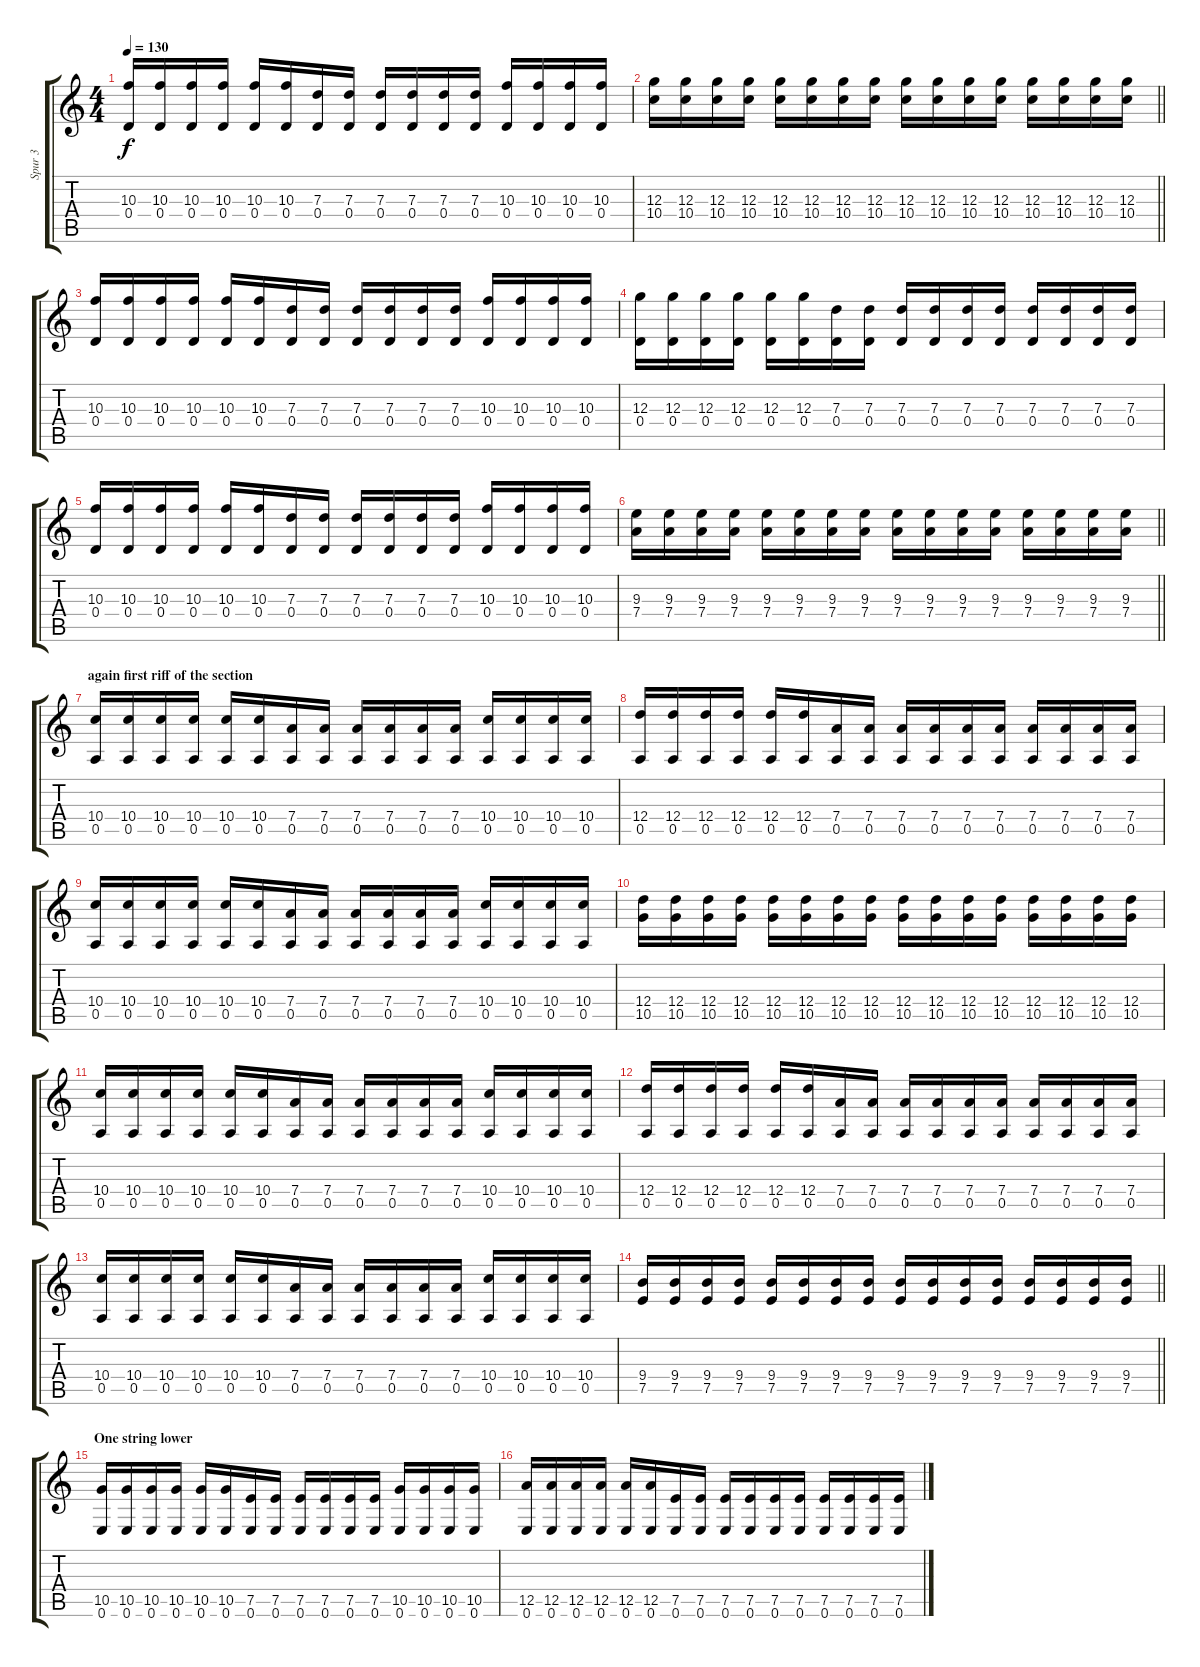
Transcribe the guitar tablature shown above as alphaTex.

\track ("Spur 3" "Spur 3") {instrument distortionguitar}
\staff {score tabs}
\tuning (E4 B3 G3 D3 A2 E2) {hide}
\ts (4 4)
\tempo 130
\clef g2
\ks c
(10.3 0.4).16{dy f} (10.3 0.4).16 (10.3 0.4).16 (10.3 0.4).16 (10.3 0.4).16 (10.3 0.4).16 (7.3 0.4).16 (7.3 0.4).16 (7.3 0.4).16 (7.3 0.4).16 (7.3 0.4).16 (7.3 0.4).16 (10.3 0.4).16 (10.3 0.4).16 (10.3 0.4).16 (10.3 0.4).16 |
\barLineRight lightlight
(12.3 10.4).16 (12.3 10.4).16 (12.3 10.4).16 (12.3 10.4).16 (12.3 10.4).16 (12.3 10.4).16 (12.3 10.4).16 (12.3 10.4).16 (12.3 10.4).16 (12.3 10.4).16 (12.3 10.4).16 (12.3 10.4).16 (12.3 10.4).16 (12.3 10.4).16 (12.3 10.4).16 (12.3 10.4).16 |
(10.3 0.4).16 (10.3 0.4).16 (10.3 0.4).16 (10.3 0.4).16 (10.3 0.4).16 (10.3 0.4).16 (7.3 0.4).16 (7.3 0.4).16 (7.3 0.4).16 (7.3 0.4).16 (7.3 0.4).16 (7.3 0.4).16 (10.3 0.4).16 (10.3 0.4).16 (10.3 0.4).16 (10.3 0.4).16 |
(12.3 0.4).16 (12.3 0.4).16 (12.3 0.4).16 (12.3 0.4).16 (12.3 0.4).16 (12.3 0.4).16 (7.3 0.4).16 (7.3 0.4).16 (7.3 0.4).16 (7.3 0.4).16 (7.3 0.4).16 (7.3 0.4).16 (7.3 0.4).16 (7.3 0.4).16 (7.3 0.4).16 (7.3 0.4).16 |
(10.3 0.4).16 (10.3 0.4).16 (10.3 0.4).16 (10.3 0.4).16 (10.3 0.4).16 (10.3 0.4).16 (7.3 0.4).16 (7.3 0.4).16 (7.3 0.4).16 (7.3 0.4).16 (7.3 0.4).16 (7.3 0.4).16 (10.3 0.4).16 (10.3 0.4).16 (10.3 0.4).16 (10.3 0.4).16 |
\barLineRight lightlight
(9.3 7.4).16 (9.3 7.4).16 (9.3 7.4).16 (9.3 7.4).16 (9.3 7.4).16 (9.3 7.4).16 (9.3 7.4).16 (9.3 7.4).16 (9.3 7.4).16 (9.3 7.4).16 (9.3 7.4).16 (9.3 7.4).16 (9.3 7.4).16 (9.3 7.4).16 (9.3 7.4).16 (9.3 7.4).16 |
\section ("" "again first riff of the section")
(10.4 0.5).16 (10.4 0.5).16 (10.4 0.5).16 (10.4 0.5).16 (10.4 0.5).16 (10.4 0.5).16 (7.4 0.5).16 (7.4 0.5).16 (7.4 0.5).16 (7.4 0.5).16 (7.4 0.5).16 (7.4 0.5).16 (10.4 0.5).16 (10.4 0.5).16 (10.4 0.5).16 (10.4 0.5).16 |
(12.4 0.5).16 (12.4 0.5).16 (12.4 0.5).16 (12.4 0.5).16 (12.4 0.5).16 (12.4 0.5).16 (7.4 0.5).16 (7.4 0.5).16 (7.4 0.5).16 (7.4 0.5).16 (7.4 0.5).16 (7.4 0.5).16 (7.4 0.5).16 (7.4 0.5).16 (7.4 0.5).16 (7.4 0.5).16 |
(10.4 0.5).16 (10.4 0.5).16 (10.4 0.5).16 (10.4 0.5).16 (10.4 0.5).16 (10.4 0.5).16 (7.4 0.5).16 (7.4 0.5).16 (7.4 0.5).16 (7.4 0.5).16 (7.4 0.5).16 (7.4 0.5).16 (10.4 0.5).16 (10.4 0.5).16 (10.4 0.5).16 (10.4 0.5).16 |
(12.4 10.5).16 (12.4 10.5).16 (12.4 10.5).16 (12.4 10.5).16 (12.4 10.5).16 (12.4 10.5).16 (12.4 10.5).16 (12.4 10.5).16 (12.4 10.5).16 (12.4 10.5).16 (12.4 10.5).16 (12.4 10.5).16 (12.4 10.5).16 (12.4 10.5).16 (12.4 10.5).16 (12.4 10.5).16 |
(10.4 0.5).16 (10.4 0.5).16 (10.4 0.5).16 (10.4 0.5).16 (10.4 0.5).16 (10.4 0.5).16 (7.4 0.5).16 (7.4 0.5).16 (7.4 0.5).16 (7.4 0.5).16 (7.4 0.5).16 (7.4 0.5).16 (10.4 0.5).16 (10.4 0.5).16 (10.4 0.5).16 (10.4 0.5).16 |
(12.4 0.5).16 (12.4 0.5).16 (12.4 0.5).16 (12.4 0.5).16 (12.4 0.5).16 (12.4 0.5).16 (7.4 0.5).16 (7.4 0.5).16 (7.4 0.5).16 (7.4 0.5).16 (7.4 0.5).16 (7.4 0.5).16 (7.4 0.5).16 (7.4 0.5).16 (7.4 0.5).16 (7.4 0.5).16 |
(10.4 0.5).16 (10.4 0.5).16 (10.4 0.5).16 (10.4 0.5).16 (10.4 0.5).16 (10.4 0.5).16 (7.4 0.5).16 (7.4 0.5).16 (7.4 0.5).16 (7.4 0.5).16 (7.4 0.5).16 (7.4 0.5).16 (10.4 0.5).16 (10.4 0.5).16 (10.4 0.5).16 (10.4 0.5).16 |
\barLineRight lightlight
(9.4 7.5).16 (9.4 7.5).16 (9.4 7.5).16 (9.4 7.5).16 (9.4 7.5).16 (9.4 7.5).16 (9.4 7.5).16 (9.4 7.5).16 (9.4 7.5).16 (9.4 7.5).16 (9.4 7.5).16 (9.4 7.5).16 (9.4 7.5).16 (9.4 7.5).16 (9.4 7.5).16 (9.4 7.5).16 |
\section ("" "One string lower")
(10.5 0.6).16 (10.5 0.6).16 (10.5 0.6).16 (10.5 0.6).16 (10.5 0.6).16 (10.5 0.6).16 (7.5 0.6).16 (7.5 0.6).16 (7.5 0.6).16 (7.5 0.6).16 (7.5 0.6).16 (7.5 0.6).16 (10.5 0.6).16 (10.5 0.6).16 (10.5 0.6).16 (10.5 0.6).16 |
(12.5 0.6).16 (12.5 0.6).16 (12.5 0.6).16 (12.5 0.6).16 (12.5 0.6).16 (12.5 0.6).16 (7.5 0.6).16 (7.5 0.6).16 (7.5 0.6).16 (7.5 0.6).16 (7.5 0.6).16 (7.5 0.6).16 (7.5 0.6).16 (7.5 0.6).16 (7.5 0.6).16 (7.5 0.6).16
